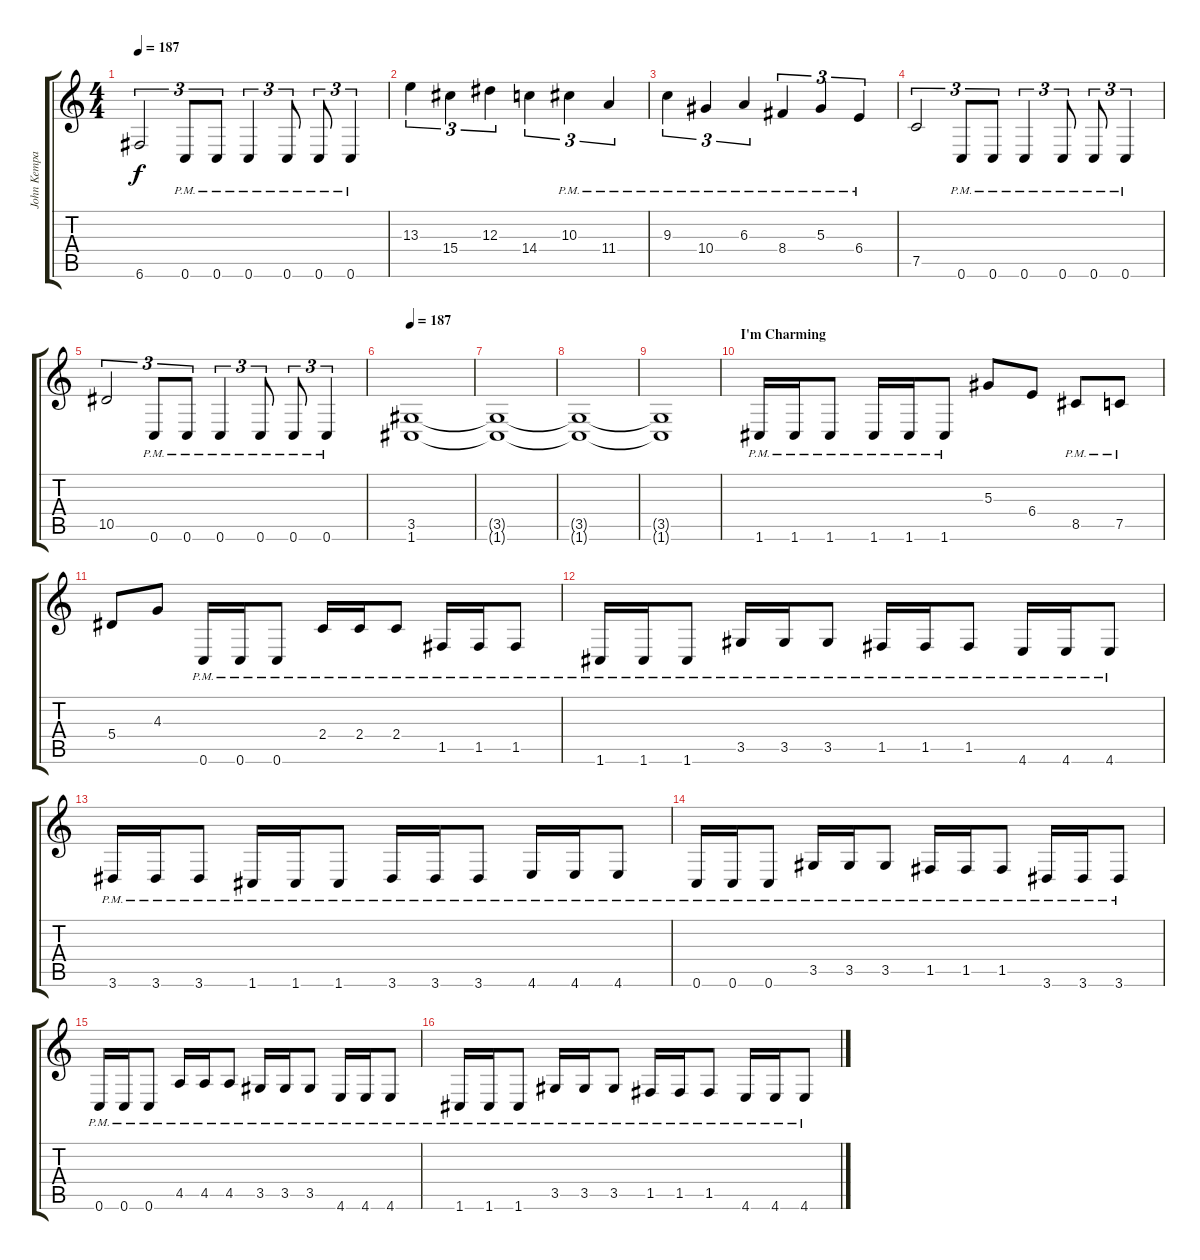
\track ("John Kempainen (Rhythm Guitar)" "John Kempa") {instrument distortionguitar}
\staff {score tabs}
\tuning (C4 G3 Eb3 Bb2 F2 C2) {hide}
\ts (4 4)
\tempo 187
\clef g2
\ks c
6.6.2{tu (3 2) dy f} 0.6{pm}.8{tu (3 2)} 0.6{pm}.8{tu (3 2)} 0.6{pm}.4{tu (3 2)} 0.6{pm}.8{tu (3 2)} 0.6{pm}.8{tu (3 2)} 0.6{pm}.4{tu (3 2)} |
13.3.4{tu (3 2)} 15.4.4{tu (3 2)} 12.3.4{tu (3 2)} 14.4.4{tu (3 2)} 10.3{pm}.4{tu (3 2)} 11.4{pm}.4{tu (3 2)} |
9.3{pm}.4{tu (3 2)} 10.4{pm}.4{tu (3 2)} 6.3{pm}.4{tu (3 2)} 8.4{pm}.4{tu (3 2)} 5.3{pm}.4{tu (3 2)} 6.4{pm}.4{tu (3 2)} |
7.5.2{tu (3 2)} 0.6{pm}.8{tu (3 2)} 0.6{pm}.8{tu (3 2)} 0.6{pm}.4{tu (3 2)} 0.6{pm}.8{tu (3 2)} 0.6{pm}.8{tu (3 2)} 0.6{pm}.4{tu (3 2)} |
10.5.2{tu (3 2)} 0.6{pm}.8{tu (3 2)} 0.6{pm}.8{tu (3 2)} 0.6{pm}.4{tu (3 2)} 0.6{pm}.8{tu (3 2)} 0.6{pm}.8{tu (3 2)} 0.6{pm}.4{tu (3 2)} |
\tempo 187
(3.5 1.6).1 |
(3.5{t} 1.6{t}).1 |
(3.5{t} 1.6{t}).1 |
(3.5{t} 1.6{t}).1 |
\section ("" "I'm Charming")
1.6{pm}.16 1.6{pm}.16 1.6{pm}.8 1.6{pm}.16 1.6{pm}.16 1.6{pm}.8 5.3.8 6.4.8 8.5{pm}.8 7.5{pm}.8 |
5.4.8 4.3.8 0.6{pm}.16 0.6{pm}.16 0.6{pm}.8 2.4{pm}.16 2.4{pm}.16 2.4{pm}.8 1.5{pm}.16 1.5{pm}.16 1.5{pm}.8 |
1.6{pm}.16 1.6{pm}.16 1.6{pm}.8 3.5{pm}.16 3.5{pm}.16 3.5{pm}.8 1.5{pm}.16 1.5{pm}.16 1.5{pm}.8 4.6{pm}.16 4.6{pm}.16 4.6{pm}.8 |
3.6{pm}.16 3.6{pm}.16 3.6{pm}.8 1.6{pm}.16 1.6{pm}.16 1.6{pm}.8 3.6{pm}.16 3.6{pm}.16 3.6{pm}.8 4.6{pm}.16 4.6{pm}.16 4.6{pm}.8 |
0.6{pm}.16 0.6{pm}.16 0.6{pm}.8 3.5{pm}.16 3.5{pm}.16 3.5{pm}.8 1.5{pm}.16 1.5{pm}.16 1.5{pm}.8 3.6{pm}.16 3.6{pm}.16 3.6{pm}.8 |
0.6{pm}.16 0.6{pm}.16 0.6{pm}.8 4.5{pm}.16 4.5{pm}.16 4.5{pm}.8 3.5{pm}.16 3.5{pm}.16 3.5{pm}.8 4.6{pm}.16 4.6{pm}.16 4.6{pm}.8 |
1.6{pm}.16 1.6{pm}.16 1.6{pm}.8 3.5{pm}.16 3.5{pm}.16 3.5{pm}.8 1.5{pm}.16 1.5{pm}.16 1.5{pm}.8 4.6{pm}.16 4.6{pm}.16 4.6{pm}.8
